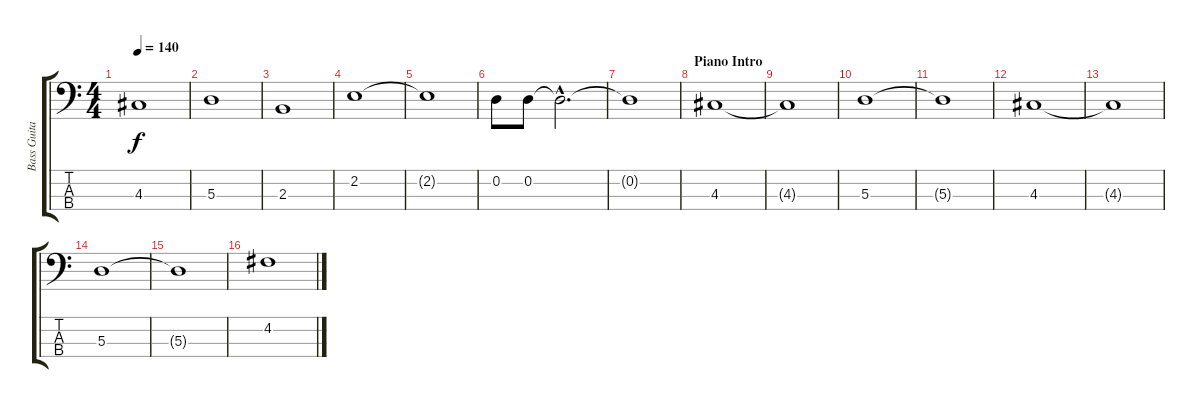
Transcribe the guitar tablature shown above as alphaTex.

\track ("Bass Guitar" "Bass Guita") {instrument electricbassfinger}
\staff {score tabs}
\tuning (G2 D2 A1 E1) {hide}
\ts (4 4)
\tempo 140
\clef f4
\ks c
4.3{t}.1{dy f} |
5.3.1 |
2.3.1 |
2.2.1 |
2.2{t}.1 |
0.2.8 0.2.8 0.2{hac t}.2{d} |
0.2{t}.1 |
\section ("" "Piano Intro")
4.3.1 |
4.3{t}.1 |
5.3.1 |
5.3{t}.1 |
4.3.1 |
4.3{t}.1 |
5.3.1 |
5.3{t}.1 |
4.2.1
